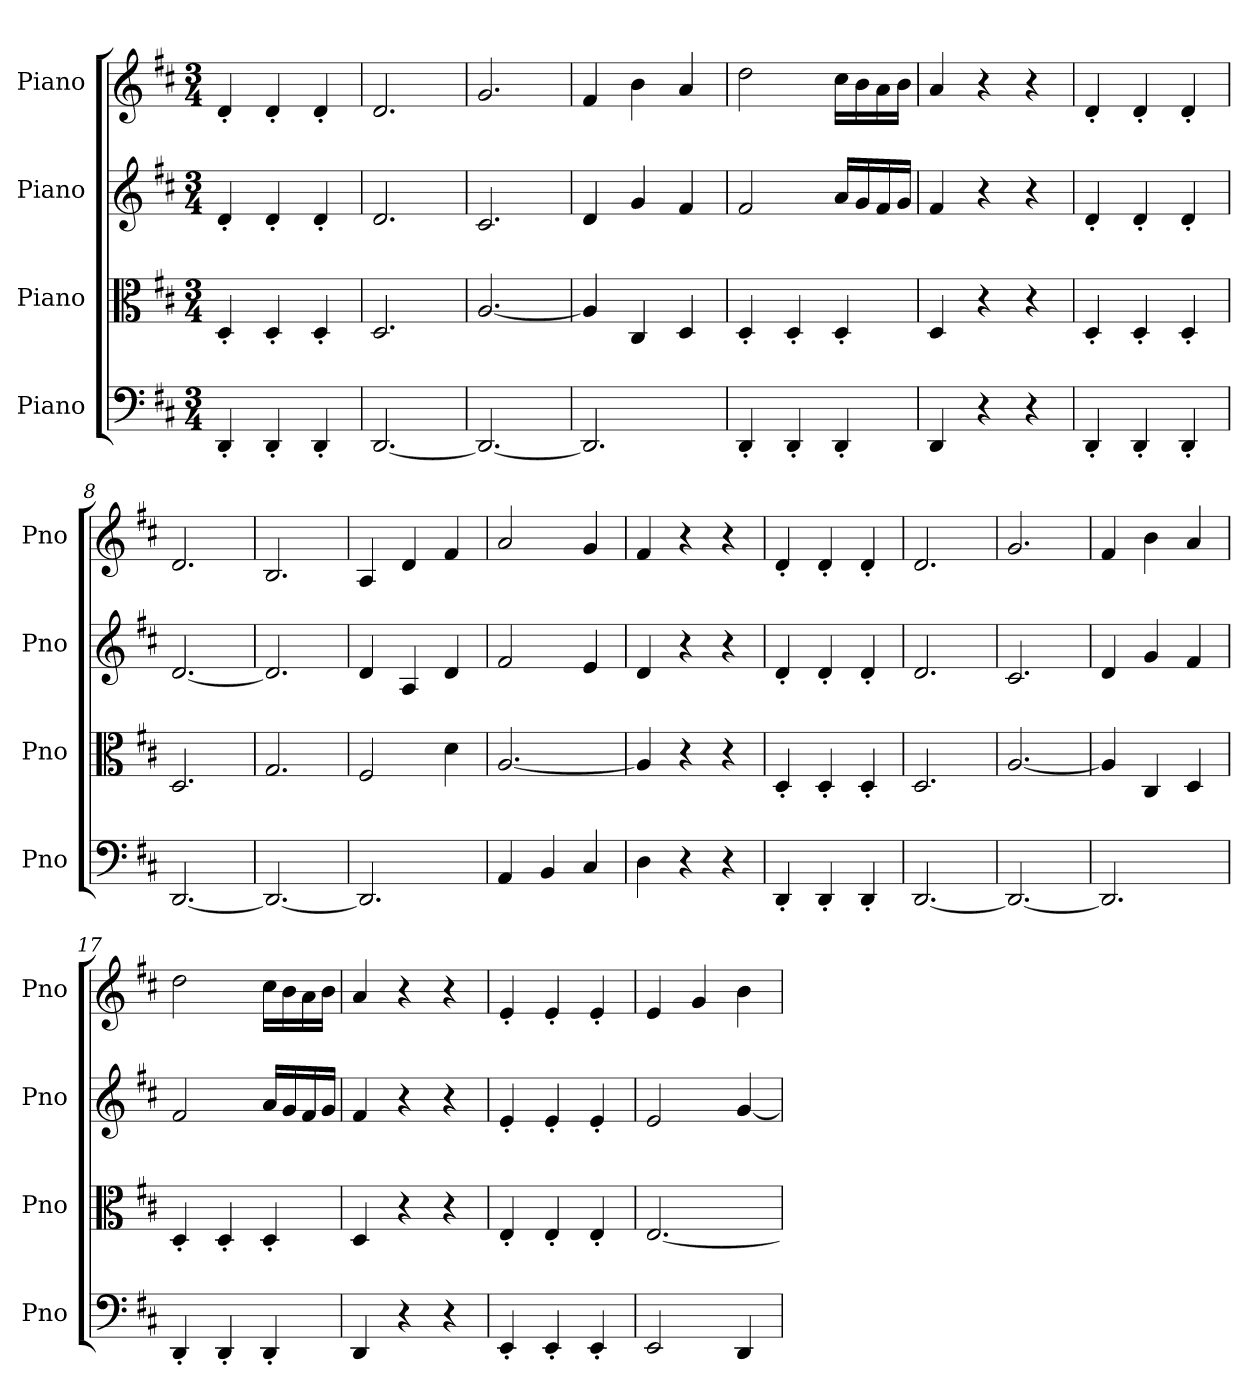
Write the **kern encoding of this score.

**kern	**kern	**kern	**kern
*part4	*part3	*part2	*part1
*staff4	*staff3	*staff2	*staff1
*I"Piano	*I"Piano	*I"Piano	*I"Piano
*I'Pno	*I'Pno	*I'Pno	*I'Pno
*clefF4	*clefC3	*clefG2	*clefG2
*k[f#c#]	*k[f#c#]	*k[f#c#]	*k[f#c#]
*M3/4	*M3/4	*M3/4	*M3/4
=1	=1	=1	=1
4DD'/	4D'/	4d'/	4d'/
4DD'/	4D'/	4d'/	4d'/
4DD'/	4D'/	4d'/	4d'/
=2	=2	=2	=2
[2.DD/	2.D/	2.d/	2.d/
=3	=3	=3	=3
2.DD/_	[2.A/	2.c#/	2.g/
=4	=4	=4	=4
2.DD/]	4A/]	4d/	4f#/
.	4C#/	4g/	4b\
.	4D/	4f#/	4a/
=5	=5	=5	=5
4DD'/	4D'/	2f#/	2dd\
4DD'/	4D'/	.	.
4DD'/	4D'/	16a/LL	16cc#\LL
.	.	16g/	16b\
.	.	16f#/	16a\
.	.	16g/JJ	16b\JJ
=6	=6	=6	=6
4DD/	4D/	4f#/	4a/
4r	4r	4r	4r
4r	4r	4r	4r
=7	=7	=7	=7
4DD'/	4D'/	4d'/	4d'/
4DD'/	4D'/	4d'/	4d'/
4DD'/	4D'/	4d'/	4d'/
=8	=8	=8	=8
[2.DD/	2.D/	[2.d/	2.d/
=9	=9	=9	=9
2.DD/_	2.G/	2.d/]	2.B/
=10	=10	=10	=10
2.DD/]	2F#/	4d/	4A/
.	.	4A/	4d/
.	4d\	4d/	4f#/
!!LO:LB:g=z
=11	=11	=11	=11
4AA/	[2.A/	2f#/	2a/
4BB/	.	.	.
4C#/	.	4e/	4g/
=12	=12	=12	=12
4D\	4A/]	4d/	4f#/
4r	4r	4r	4r
4r	4r	4r	4r
=13	=13	=13	=13
4DD'/	4D'/	4d'/	4d'/
4DD'/	4D'/	4d'/	4d'/
4DD'/	4D'/	4d'/	4d'/
=14	=14	=14	=14
[2.DD/	2.D/	2.d/	2.d/
=15	=15	=15	=15
2.DD/_	[2.A/	2.c#/	2.g/
=16	=16	=16	=16
2.DD/]	4A/]	4d/	4f#/
.	4C#/	4g/	4b\
.	4D/	4f#/	4a/
=17	=17	=17	=17
4DD'/	4D'/	2f#/	2dd\
4DD'/	4D'/	.	.
4DD'/	4D'/	16a/LL	16cc#\LL
.	.	16g/	16b\
.	.	16f#/	16a\
.	.	16g/JJ	16b\JJ
=18	=18	=18	=18
4DD/	4D/	4f#/	4a/
4r	4r	4r	4r
4r	4r	4r	4r
=19	=19	=19	=19
4EE'/	4E'/	4e'/	4e'/
4EE'/	4E'/	4e'/	4e'/
4EE'/	4E'/	4e'/	4e'/
=20	=20	=20	=20
2EE/	[2.E/	2e/	4e/
.	.	.	4g/
4DD/	.	[4g/	4b\
=	=	=	=
*-	*-	*-	*-
